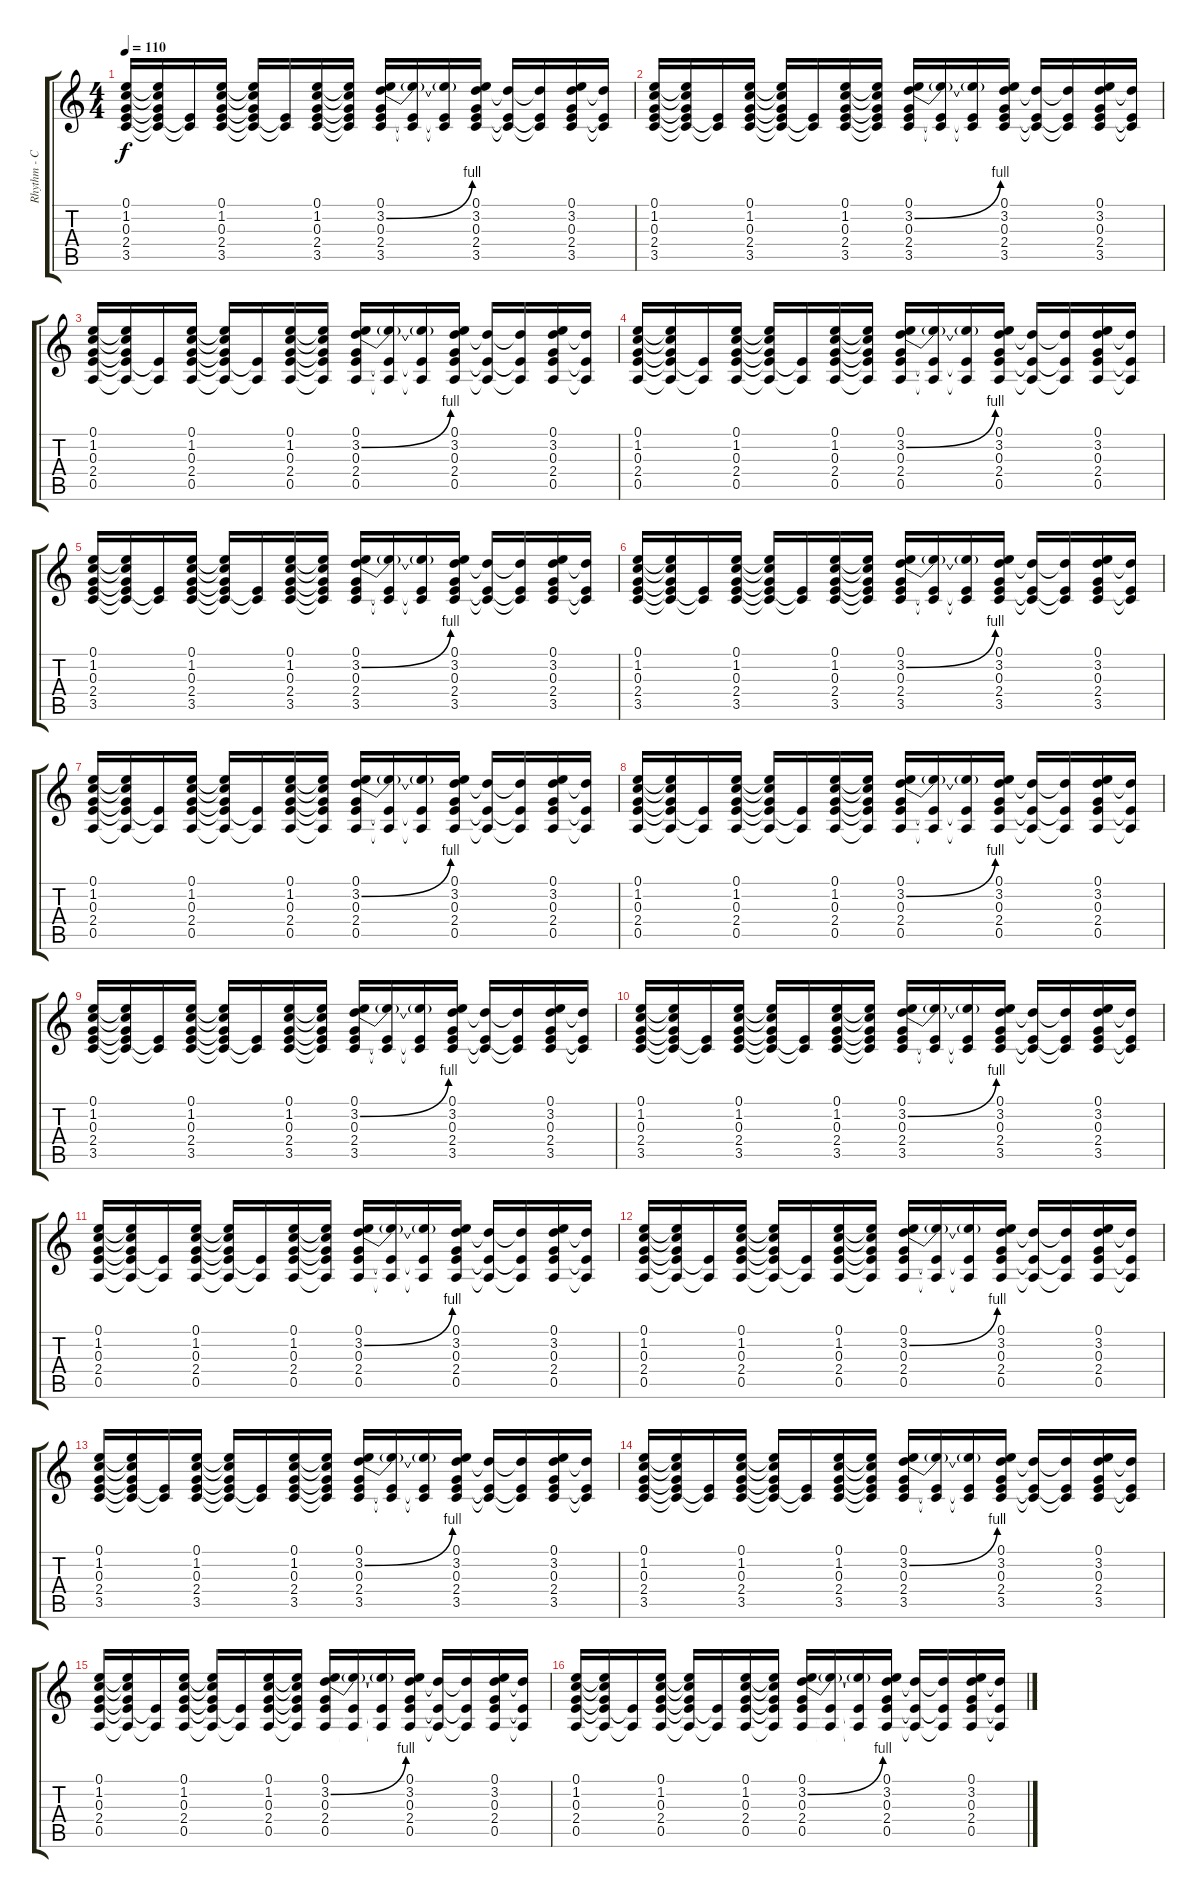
\track ("Rhythm - Caleb" "Rhythm - C") {instrument overdrivenguitar}
\staff {score tabs}
\tuning (E4 B3 G3 D3 A2 E2) {hide}
\ts (4 4)
\tempo 110
\clef g2
\ks c
(0.1 1.2 0.3 2.4 3.5).16{dy f} (0.1{t} 1.2{t} 0.3{t} 2.4{t} 3.5{t}).16 (2.4{t} 3.5{t}).16 (0.1 1.2 0.3 2.4 3.5).16 (0.1{t} 1.2{t} 0.3{t} 2.4{t} 3.5{t}).16 (2.4{t} 3.5{t}).16 (0.1 1.2 0.3 2.4 3.5).16 (0.1{t} 1.2{t} 0.3{t} 2.4{t} 3.5{t}).16 (0.1 3.2{be (bend 0 0 60 4)} 0.3 2.4 3.5).16 (3.2{t} 2.4{t} 3.5{t}).16 (3.2{t} 2.4{t} 3.5{t}).16 (0.1 3.2 0.3 2.4 3.5).16 (3.2{t} 2.4{t} 3.5{t}).16 (3.2{t} 2.4{t} 3.5{t}).16 (0.1 3.2 0.3 2.4 3.5).16 (3.2{t} 2.4{t} 3.5{t}).16 |
(0.1 1.2 0.3 2.4 3.5).16 (0.1{t} 1.2{t} 0.3{t} 2.4{t} 3.5{t}).16 (2.4{t} 3.5{t}).16 (0.1 1.2 0.3 2.4 3.5).16 (0.1{t} 1.2{t} 0.3{t} 2.4{t} 3.5{t}).16 (2.4{t} 3.5{t}).16 (0.1 1.2 0.3 2.4 3.5).16 (0.1{t} 1.2{t} 0.3{t} 2.4{t} 3.5{t}).16 (0.1 3.2{be (bend 0 0 60 4)} 0.3 2.4 3.5).16 (3.2{t} 2.4{t} 3.5{t}).16 (3.2{t} 2.4{t} 3.5{t}).16 (0.1 3.2 0.3 2.4 3.5).16 (3.2{t} 2.4{t} 3.5{t}).16 (3.2{t} 2.4{t} 3.5{t}).16 (0.1 3.2 0.3 2.4 3.5).16 (3.2{t} 2.4{t} 3.5{t}).16 |
(0.1 1.2 0.3 2.4 0.5).16 (0.1{t} 1.2{t} 0.3{t} 2.4{t} 0.5{t}).16 (2.4{t} 0.5{t}).16 (0.1 1.2 0.3 2.4 0.5).16 (0.1{t} 1.2{t} 0.3{t} 2.4{t} 0.5{t}).16 (2.4{t} 0.5{t}).16 (0.1 1.2 0.3 2.4 0.5).16 (0.1{t} 1.2{t} 0.3{t} 2.4{t} 0.5{t}).16 (0.1 3.2{be (bend 0 0 60 4)} 0.3 2.4 0.5).16 (3.2{t} 2.4{t} 0.5{t}).16 (3.2{t} 2.4{t} 0.5{t}).16 (0.1 3.2 0.3 2.4 0.5).16 (3.2{t} 2.4{t} 0.5{t}).16 (3.2{t} 2.4{t} 0.5{t}).16 (0.1 3.2 0.3 2.4 0.5).16 (3.2{t} 2.4{t} 0.5{t}).16 |
(0.1 1.2 0.3 2.4 0.5).16 (0.1{t} 1.2{t} 0.3{t} 2.4{t} 0.5{t}).16 (2.4{t} 0.5{t}).16 (0.1 1.2 0.3 2.4 0.5).16 (0.1{t} 1.2{t} 0.3{t} 2.4{t} 0.5{t}).16 (2.4{t} 0.5{t}).16 (0.1 1.2 0.3 2.4 0.5).16 (0.1{t} 1.2{t} 0.3{t} 2.4{t} 0.5{t}).16 (0.1 3.2{be (bend 0 0 60 4)} 0.3 2.4 0.5).16 (3.2{t} 2.4{t} 0.5{t}).16 (3.2{t} 2.4{t} 0.5{t}).16 (0.1 3.2 0.3 2.4 0.5).16 (3.2{t} 2.4{t} 0.5{t}).16 (3.2{t} 2.4{t} 0.5{t}).16 (0.1 3.2 0.3 2.4 0.5).16 (3.2{t} 2.4{t} 0.5{t}).16 |
(0.1 1.2 0.3 2.4 3.5).16 (0.1{t} 1.2{t} 0.3{t} 2.4{t} 3.5{t}).16 (2.4{t} 3.5{t}).16 (0.1 1.2 0.3 2.4 3.5).16 (0.1{t} 1.2{t} 0.3{t} 2.4{t} 3.5{t}).16 (2.4{t} 3.5{t}).16 (0.1 1.2 0.3 2.4 3.5).16 (0.1{t} 1.2{t} 0.3{t} 2.4{t} 3.5{t}).16 (0.1 3.2{be (bend 0 0 60 4)} 0.3 2.4 3.5).16 (3.2{t} 2.4{t} 3.5{t}).16 (3.2{t} 2.4{t} 3.5{t}).16 (0.1 3.2 0.3 2.4 3.5).16 (3.2{t} 2.4{t} 3.5{t}).16 (3.2{t} 2.4{t} 3.5{t}).16 (0.1 3.2 0.3 2.4 3.5).16 (3.2{t} 2.4{t} 3.5{t}).16 |
(0.1 1.2 0.3 2.4 3.5).16 (0.1{t} 1.2{t} 0.3{t} 2.4{t} 3.5{t}).16 (2.4{t} 3.5{t}).16 (0.1 1.2 0.3 2.4 3.5).16 (0.1{t} 1.2{t} 0.3{t} 2.4{t} 3.5{t}).16 (2.4{t} 3.5{t}).16 (0.1 1.2 0.3 2.4 3.5).16 (0.1{t} 1.2{t} 0.3{t} 2.4{t} 3.5{t}).16 (0.1 3.2{be (bend 0 0 60 4)} 0.3 2.4 3.5).16 (3.2{t} 2.4{t} 3.5{t}).16 (3.2{t} 2.4{t} 3.5{t}).16 (0.1 3.2 0.3 2.4 3.5).16 (3.2{t} 2.4{t} 3.5{t}).16 (3.2{t} 2.4{t} 3.5{t}).16 (0.1 3.2 0.3 2.4 3.5).16 (3.2{t} 2.4{t} 3.5{t}).16 |
(0.1 1.2 0.3 2.4 0.5).16 (0.1{t} 1.2{t} 0.3{t} 2.4{t} 0.5{t}).16 (2.4{t} 0.5{t}).16 (0.1 1.2 0.3 2.4 0.5).16 (0.1{t} 1.2{t} 0.3{t} 2.4{t} 0.5{t}).16 (2.4{t} 0.5{t}).16 (0.1 1.2 0.3 2.4 0.5).16 (0.1{t} 1.2{t} 0.3{t} 2.4{t} 0.5{t}).16 (0.1 3.2{be (bend 0 0 60 4)} 0.3 2.4 0.5).16 (3.2{t} 2.4{t} 0.5{t}).16 (3.2{t} 2.4{t} 0.5{t}).16 (0.1 3.2 0.3 2.4 0.5).16 (3.2{t} 2.4{t} 0.5{t}).16 (3.2{t} 2.4{t} 0.5{t}).16 (0.1 3.2 0.3 2.4 0.5).16 (3.2{t} 2.4{t} 0.5{t}).16 |
(0.1 1.2 0.3 2.4 0.5).16 (0.1{t} 1.2{t} 0.3{t} 2.4{t} 0.5{t}).16 (2.4{t} 0.5{t}).16 (0.1 1.2 0.3 2.4 0.5).16 (0.1{t} 1.2{t} 0.3{t} 2.4{t} 0.5{t}).16 (2.4{t} 0.5{t}).16 (0.1 1.2 0.3 2.4 0.5).16 (0.1{t} 1.2{t} 0.3{t} 2.4{t} 0.5{t}).16 (0.1 3.2{be (bend 0 0 60 4)} 0.3 2.4 0.5).16 (3.2{t} 2.4{t} 0.5{t}).16 (3.2{t} 2.4{t} 0.5{t}).16 (0.1 3.2 0.3 2.4 0.5).16 (3.2{t} 2.4{t} 0.5{t}).16 (3.2{t} 2.4{t} 0.5{t}).16 (0.1 3.2 0.3 2.4 0.5).16 (3.2{t} 2.4{t} 0.5{t}).16 |
(0.1 1.2 0.3 2.4 3.5).16 (0.1{t} 1.2{t} 0.3{t} 2.4{t} 3.5{t}).16 (2.4{t} 3.5{t}).16 (0.1 1.2 0.3 2.4 3.5).16 (0.1{t} 1.2{t} 0.3{t} 2.4{t} 3.5{t}).16 (2.4{t} 3.5{t}).16 (0.1 1.2 0.3 2.4 3.5).16 (0.1{t} 1.2{t} 0.3{t} 2.4{t} 3.5{t}).16 (0.1 3.2{be (bend 0 0 60 4)} 0.3 2.4 3.5).16 (3.2{t} 2.4{t} 3.5{t}).16 (3.2{t} 2.4{t} 3.5{t}).16 (0.1 3.2 0.3 2.4 3.5).16 (3.2{t} 2.4{t} 3.5{t}).16 (3.2{t} 2.4{t} 3.5{t}).16 (0.1 3.2 0.3 2.4 3.5).16 (3.2{t} 2.4{t} 3.5{t}).16 |
(0.1 1.2 0.3 2.4 3.5).16 (0.1{t} 1.2{t} 0.3{t} 2.4{t} 3.5{t}).16 (2.4{t} 3.5{t}).16 (0.1 1.2 0.3 2.4 3.5).16 (0.1{t} 1.2{t} 0.3{t} 2.4{t} 3.5{t}).16 (2.4{t} 3.5{t}).16 (0.1 1.2 0.3 2.4 3.5).16 (0.1{t} 1.2{t} 0.3{t} 2.4{t} 3.5{t}).16 (0.1 3.2{be (bend 0 0 60 4)} 0.3 2.4 3.5).16 (3.2{t} 2.4{t} 3.5{t}).16 (3.2{t} 2.4{t} 3.5{t}).16 (0.1 3.2 0.3 2.4 3.5).16 (3.2{t} 2.4{t} 3.5{t}).16 (3.2{t} 2.4{t} 3.5{t}).16 (0.1 3.2 0.3 2.4 3.5).16 (3.2{t} 2.4{t} 3.5{t}).16 |
(0.1 1.2 0.3 2.4 0.5).16 (0.1{t} 1.2{t} 0.3{t} 2.4{t} 0.5{t}).16 (2.4{t} 0.5{t}).16 (0.1 1.2 0.3 2.4 0.5).16 (0.1{t} 1.2{t} 0.3{t} 2.4{t} 0.5{t}).16 (2.4{t} 0.5{t}).16 (0.1 1.2 0.3 2.4 0.5).16 (0.1{t} 1.2{t} 0.3{t} 2.4{t} 0.5{t}).16 (0.1 3.2{be (bend 0 0 60 4)} 0.3 2.4 0.5).16 (3.2{t} 2.4{t} 0.5{t}).16 (3.2{t} 2.4{t} 0.5{t}).16 (0.1 3.2 0.3 2.4 0.5).16 (3.2{t} 2.4{t} 0.5{t}).16 (3.2{t} 2.4{t} 0.5{t}).16 (0.1 3.2 0.3 2.4 0.5).16 (3.2{t} 2.4{t} 0.5{t}).16 |
(0.1 1.2 0.3 2.4 0.5).16 (0.1{t} 1.2{t} 0.3{t} 2.4{t} 0.5{t}).16 (2.4{t} 0.5{t}).16 (0.1 1.2 0.3 2.4 0.5).16 (0.1{t} 1.2{t} 0.3{t} 2.4{t} 0.5{t}).16 (2.4{t} 0.5{t}).16 (0.1 1.2 0.3 2.4 0.5).16 (0.1{t} 1.2{t} 0.3{t} 2.4{t} 0.5{t}).16 (0.1 3.2{be (bend 0 0 60 4)} 0.3 2.4 0.5).16 (3.2{t} 2.4{t} 0.5{t}).16 (3.2{t} 2.4{t} 0.5{t}).16 (0.1 3.2 0.3 2.4 0.5).16 (3.2{t} 2.4{t} 0.5{t}).16 (3.2{t} 2.4{t} 0.5{t}).16 (0.1 3.2 0.3 2.4 0.5).16 (3.2{t} 2.4{t} 0.5{t}).16 |
(0.1 1.2 0.3 2.4 3.5).16 (0.1{t} 1.2{t} 0.3{t} 2.4{t} 3.5{t}).16 (2.4{t} 3.5{t}).16 (0.1 1.2 0.3 2.4 3.5).16 (0.1{t} 1.2{t} 0.3{t} 2.4{t} 3.5{t}).16 (2.4{t} 3.5{t}).16 (0.1 1.2 0.3 2.4 3.5).16 (0.1{t} 1.2{t} 0.3{t} 2.4{t} 3.5{t}).16 (0.1 3.2{be (bend 0 0 60 4)} 0.3 2.4 3.5).16 (3.2{t} 2.4{t} 3.5{t}).16 (3.2{t} 2.4{t} 3.5{t}).16 (0.1 3.2 0.3 2.4 3.5).16 (3.2{t} 2.4{t} 3.5{t}).16 (3.2{t} 2.4{t} 3.5{t}).16 (0.1 3.2 0.3 2.4 3.5).16 (3.2{t} 2.4{t} 3.5{t}).16 |
(0.1 1.2 0.3 2.4 3.5).16 (0.1{t} 1.2{t} 0.3{t} 2.4{t} 3.5{t}).16 (2.4{t} 3.5{t}).16 (0.1 1.2 0.3 2.4 3.5).16 (0.1{t} 1.2{t} 0.3{t} 2.4{t} 3.5{t}).16 (2.4{t} 3.5{t}).16 (0.1 1.2 0.3 2.4 3.5).16 (0.1{t} 1.2{t} 0.3{t} 2.4{t} 3.5{t}).16 (0.1 3.2{be (bend 0 0 60 4)} 0.3 2.4 3.5).16 (3.2{t} 2.4{t} 3.5{t}).16 (3.2{t} 2.4{t} 3.5{t}).16 (0.1 3.2 0.3 2.4 3.5).16 (3.2{t} 2.4{t} 3.5{t}).16 (3.2{t} 2.4{t} 3.5{t}).16 (0.1 3.2 0.3 2.4 3.5).16 (3.2{t} 2.4{t} 3.5{t}).16 |
(0.1 1.2 0.3 2.4 0.5).16 (0.1{t} 1.2{t} 0.3{t} 2.4{t} 0.5{t}).16 (2.4{t} 0.5{t}).16 (0.1 1.2 0.3 2.4 0.5).16 (0.1{t} 1.2{t} 0.3{t} 2.4{t} 0.5{t}).16 (2.4{t} 0.5{t}).16 (0.1 1.2 0.3 2.4 0.5).16 (0.1{t} 1.2{t} 0.3{t} 2.4{t} 0.5{t}).16 (0.1 3.2{be (bend 0 0 60 4)} 0.3 2.4 0.5).16 (3.2{t} 2.4{t} 0.5{t}).16 (3.2{t} 2.4{t} 0.5{t}).16 (0.1 3.2 0.3 2.4 0.5).16 (3.2{t} 2.4{t} 0.5{t}).16 (3.2{t} 2.4{t} 0.5{t}).16 (0.1 3.2 0.3 2.4 0.5).16 (3.2{t} 2.4{t} 0.5{t}).16 |
(0.1 1.2 0.3 2.4 0.5).16 (0.1{t} 1.2{t} 0.3{t} 2.4{t} 0.5{t}).16 (2.4{t} 0.5{t}).16 (0.1 1.2 0.3 2.4 0.5).16 (0.1{t} 1.2{t} 0.3{t} 2.4{t} 0.5{t}).16 (2.4{t} 0.5{t}).16 (0.1 1.2 0.3 2.4 0.5).16 (0.1{t} 1.2{t} 0.3{t} 2.4{t} 0.5{t}).16 (0.1 3.2{be (bend 0 0 60 4)} 0.3 2.4 0.5).16 (3.2{t} 2.4{t} 0.5{t}).16 (3.2{t} 2.4{t} 0.5{t}).16 (0.1 3.2 0.3 2.4 0.5).16 (3.2{t} 2.4{t} 0.5{t}).16 (3.2{t} 2.4{t} 0.5{t}).16 (0.1 3.2 0.3 2.4 0.5).16 (3.2{t} 2.4{t} 0.5{t}).16
